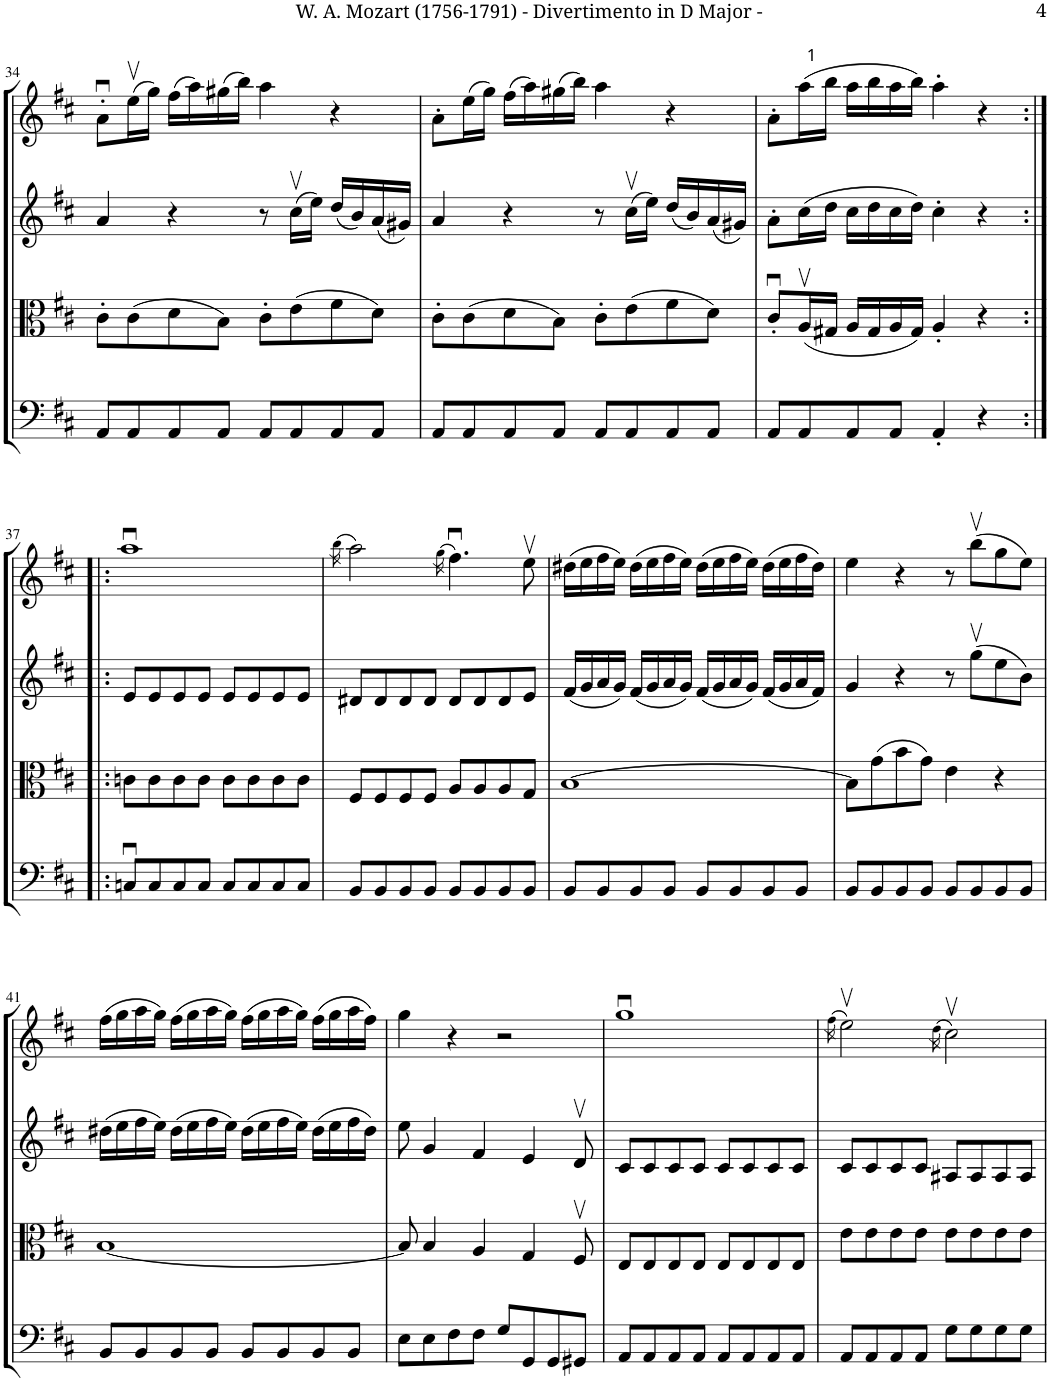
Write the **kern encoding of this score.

**kern	**kern	**kern	**kern
*part4	*part3	*part2	*part1
*staff4	*staff3	*staff2	*staff1
*I"Bassi	*I"Viola	*I"Violino II	*I"Violino I
*	*I'Vla	*I'Vln	*I'Vln
!!LO:PB:g=z
*clefF4	*clefC3	*clefG2	*clefG2
*k[f#c#]	*k[f#c#]	*k[f#c#]	*k[f#c#]
*M4/4	*M4/4	*M4/4	*M4/4
*met(c)	*met(c)	*met(c)	*met(c)
=34	=34	=34	=34
8AA/L	8c#'\L	4a/	8au'\L
8AA/	(8c#\	.	(16eev\L
.	.	.	16gg\JJ)
8AA/	8d\	4r	(16ff#\LL
.	.	.	16aa\)
8AA/J	8B\J)	.	(16gg#X\
.	.	.	16bb\JJ)
8AA/L	8c#'\L	8r	4aa\
8AA/	(8e\	(16cc#v\LL	.
.	.	16ee\JJ)	.
8AA/	8f#\	(16dd/LL	4r
.	.	16b/)	.
8AA/J	8d\J)	(16a/	.
.	.	16g#X/JJ)	.
=35	=35	=35	=35
8AA/L	8c#'\L	4a/	8a'\L
8AA/	(8c#\	.	(16ee\L
.	.	.	16gg\JJ)
8AA/	8d\	4r	(16ff#\LL
.	.	.	16aa\)
8AA/J	8B\J)	.	(16gg#X\
.	.	.	16bb\JJ)
8AA/L	8c#'\L	8r	4aa\
8AA/	(8e\	(16cc#v\LL	.
.	.	16ee\JJ)	.
8AA/	8f#\	(16dd/LL	4r
.	.	16b/)	.
8AA/J	8d\J)	(16a/	.
.	.	16g#X/JJ)	.
=36	=36	=36	=36
8AA/L	8c#u'/L	8a'\L	8a'\L
8AA/	(16Av/L	(16cc#\L	(16aa\L
.	16G#X/JJ	16dd\JJ	16bb\JJ
8AA/	16A/LL	16cc#\LL	16aa\LL
.	16G#/	16dd\	16bb\
8AA/J	16A/	16cc#\	16aa\
.	16G#/JJ)	16dd\JJ)	16bb\JJ)
4AA'/	4A'/	4cc#'\	4aa'\
4r	4r	4r	4r
!!LO:LB:g=z
=37:|!|:	=37:|!|:	=37:|!|:	=37:|!|:
8Cnu/L	8cn\L	8e/L	1aau
8C/	8c\	8e/	.
8C/	8c\	8e/	.
8C/J	8c\J	8e/J	.
8C/L	8c\L	8e/L	.
8C/	8c\	8e/	.
8C/	8c\	8e/	.
8C/J	8c\J	8e/J	.
=38	=38	=38	=38
.	.	.	(16qbb\
8BB/L	8F#/L	8d#X/L	2aa\)
8BB/	8F#/	8d#/	.
8BB/	8F#/	8d#/	.
8BB/J	8F#/J	8d#/J	.
.	.	.	(16qgg\
8BB/L	8A/L	8d#/L	4.ff#u\)
8BB/	8A/	8d#/	.
8BB/	8A/	8d#/	.
8BB/J	8G/J	8e/J	8eev\
=39	=39	=39	=39
8BB/L	[1B	(16f#/LL	(16dd#X\LL
.	.	16g/	16ee\
8BB/	.	16a/	16ff#\
.	.	16g/JJ)	16ee\JJ)
8BB/	.	(16f#/LL	(16dd#\LL
.	.	16g/	16ee\
8BB/J	.	16a/	16ff#\
.	.	16g/JJ)	16ee\JJ)
8BB/L	.	(16f#/LL	(16dd#\LL
.	.	16g/	16ee\
8BB/	.	16a/	16ff#\
.	.	16g/JJ)	16ee\JJ)
8BB/	.	(16f#/LL	(16dd#\LL
.	.	16g/	16ee\
8BB/J	.	16a/	16ff#\
.	.	16f#/JJ)	16dd#\JJ)
=40	=40	=40	=40
8BB/L	8B\L]	4g/	4ee\
8BB/	(8g\	.	.
8BB/	8b\	4r	4r
8BB/J	8g\J)	.	.
8BB/L	4e\	8r	8r
8BB/	.	(8ggv\L	(8bbv\L
8BB/	4r	8ee\	8gg\
8BB/J	.	8b\J)	8ee\J)
!!LO:LB:g=z
=41	=41	=41	=41
8BB/L	[1B	(16dd#X\LL	(16ff#\LL
.	.	16ee\	16gg\
8BB/	.	16ff#\	16aa\
.	.	16ee\JJ)	16gg\JJ)
8BB/	.	(16dd#\LL	(16ff#\LL
.	.	16ee\	16gg\
8BB/J	.	16ff#\	16aa\
.	.	16ee\JJ)	16gg\JJ)
8BB/L	.	(16dd#\LL	(16ff#\LL
.	.	16ee\	16gg\
8BB/	.	16ff#\	16aa\
.	.	16ee\JJ)	16gg\JJ)
8BB/	.	(16dd#\LL	(16ff#\LL
.	.	16ee\	16gg\
8BB/J	.	16ff#\	16aa\
.	.	16dd#\JJ)	16ff#\JJ)
=42	=42	=42	=42
8E\L	8B/]	8ee\	4gg\
8E\	4B/	4g/	.
8F#\	.	.	4r
8F#\J	4A/	4f#/	.
8G/L	.	.	2r
8GG/	4G/	4e/	.
8GG/	.	.	.
8GG#X/J	8F#v/	8dv/	.
=43	=43	=43	=43
8AA/L	8E/L	8c#/L	1ggu
8AA/	8E/	8c#/	.
8AA/	8E/	8c#/	.
8AA/J	8E/J	8c#/J	.
8AA/L	8E/L	8c#/L	.
8AA/	8E/	8c#/	.
8AA/	8E/	8c#/	.
8AA/J	8E/J	8c#/J	.
=44	=44	=44	=44
.	.	.	(16qff#\
8AA/L	8e\L	8c#/L	2eev\)
8AA/	8e\	8c#/	.
8AA/	8e\	8c#/	.
8AA/J	8e\J	8c#/J	.
.	.	.	(16qdd\
8G\L	8e\L	8A#X/L	2cc#v\)
8G\	8e\	8A#/	.
8G\	8e\	8A#/	.
8G\J	8e\J	8A#/J	.
=	=	=	=
*-	*-	*-	*-
